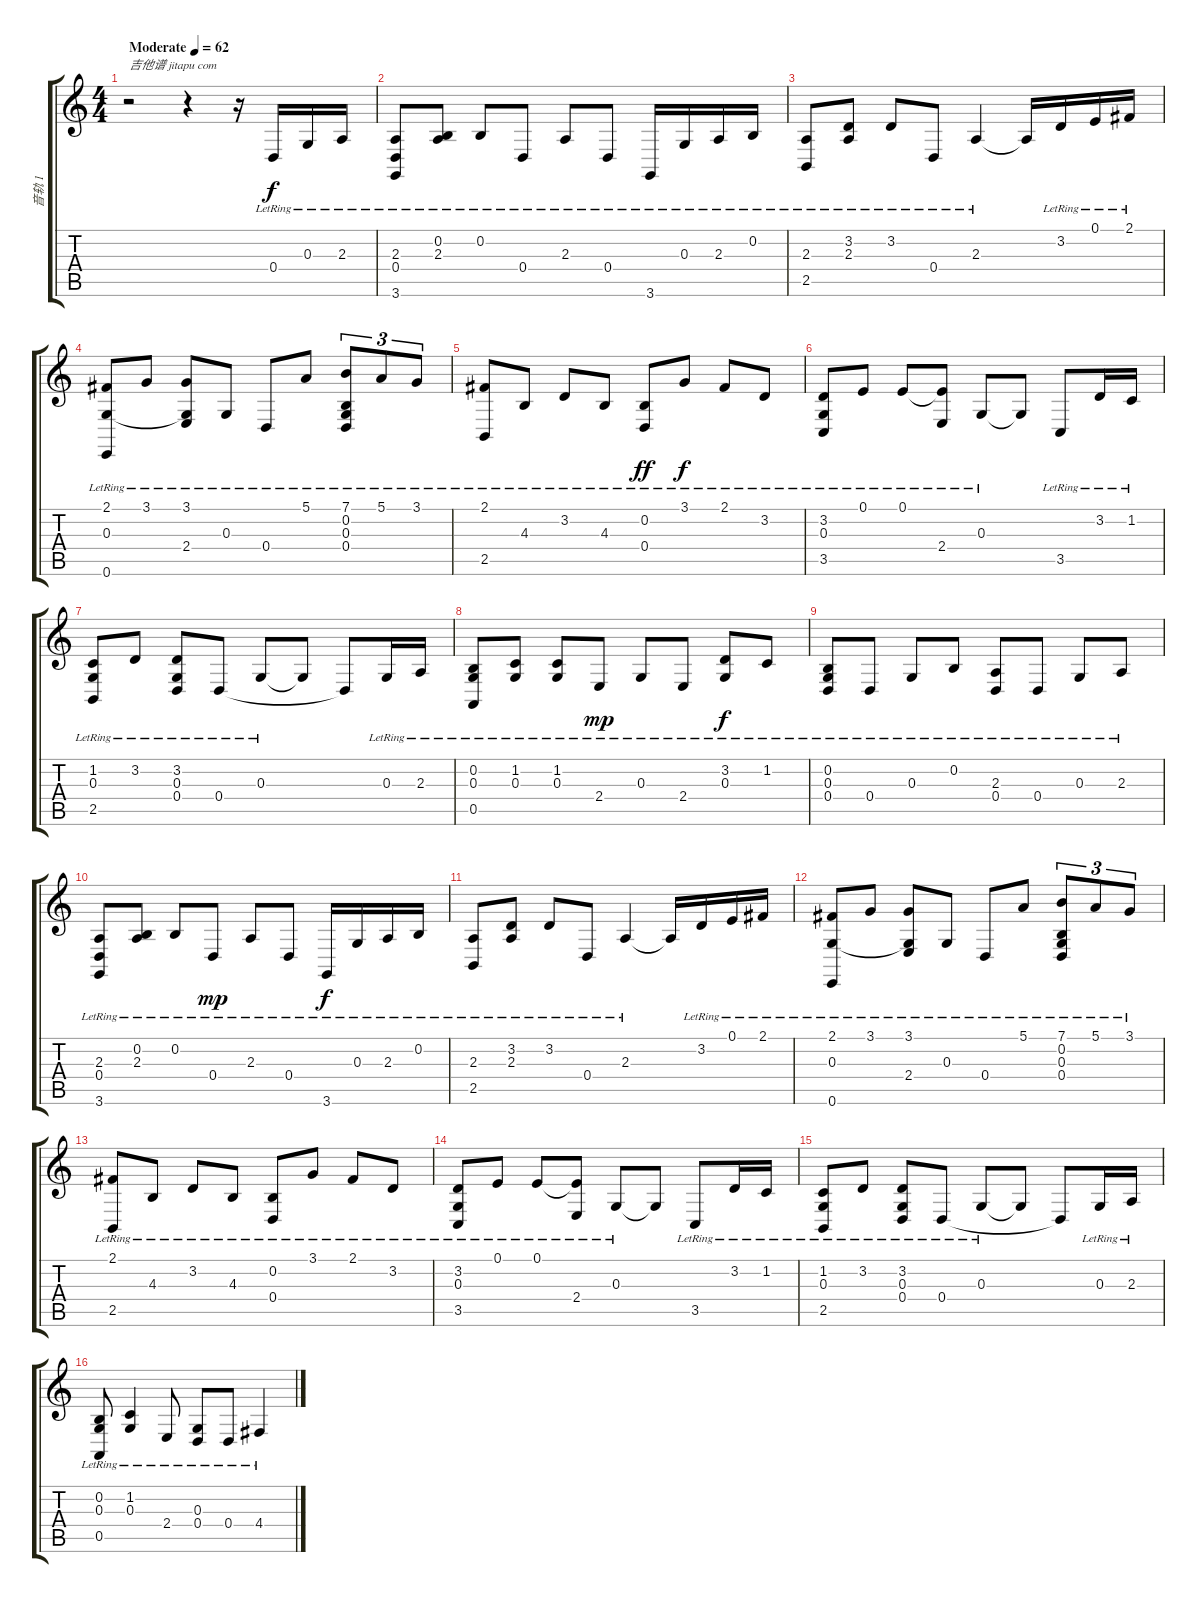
\track ("音轨 1" "音轨 1") {instrument brightacousticpiano}
\staff {score tabs}
\tuning (E4 B3 G3 D3 A2 E2) {hide}
\ts (4 4)
\tempo (62 "Moderate")
\clef g2
\ks c
r.2{txt "吉他谱 jitapu com" dy f instrument brightacousticpiano} r.4 r.16 0.4{lr}.16 0.3{lr}.16 2.3{lr}.16 |
(2.3{lr} 0.4{lr} 3.6{lr}).8 (0.2{lr} 2.3{lr}).8 0.2{lr}.8 0.4{lr}.8 2.3{lr}.8 0.4{lr}.8 3.6{lr}.16 0.3{lr}.16 2.3{lr}.16 0.2{lr}.16 |
(2.3{lr} 2.5{lr}).8 (3.2{lr} 2.3{lr}).8 3.2{lr}.8 0.4{lr}.8 2.3{lr}.4 2.3{t}.16 3.2{lr}.16 0.1{lr}.16 2.1{lr}.16 |
(2.1{lr} 0.3{lr} 0.6{lr}).8 3.1{lr}.8 (3.1{lr} 0.3{t} 2.4{lr}).8 0.3{lr}.8 0.4{lr}.8 5.1{lr}.8 (7.1{lr} 0.2{lr} 0.3{lr} 0.4{lr}).8{tu (3 2)} 5.1{lr}.8{tu (3 2)} 3.1{lr}.8{tu (3 2)} |
(2.1{lr} 2.5{lr}).8 4.3{lr}.8 3.2{lr}.8 4.3{lr}.8 (0.2{lr} 0.4{lr}).8{dy ff} 3.1{lr}.8{dy f} 2.1{lr}.8 3.2{lr}.8 |
(3.2{lr} 0.3{lr} 3.5{lr}).8 0.1{lr}.8 0.1{lr}.8 (0.1{t} 2.4{lr}).8 0.3{lr}.8 0.3{t}.8 3.5{lr}.8 3.2{lr}.16 1.2{lr}.16 |
(1.2{lr} 0.3{lr} 2.5{lr}).8 3.2{lr}.8 (3.2{lr} 0.3{lr} 0.4{lr}).8 0.4{lr}.8 0.3{lr}.8 0.3{t}.8 0.4{t}.8 0.3{lr}.16 2.3{lr}.16 |
(0.2{lr} 0.3{lr} 0.5{lr}).8 (1.2{lr} 0.3{lr}).8 (1.2{lr} 0.3{lr}).8 2.4{lr}.8{dy mp} 0.3{lr}.8 2.4{lr}.8 (3.2{lr} 0.3{lr}).8{dy f} 1.2{lr}.8 |
(0.2{lr} 0.3{lr} 0.4{lr}).8 0.4{lr}.8 0.3{lr}.8 0.2{lr}.8 (2.3{lr} 0.4{lr}).8 0.4{lr}.8 0.3{lr}.8 2.3{lr}.8 |
(2.3{lr} 0.4{lr} 3.6{lr}).8 (0.2{lr} 2.3{lr}).8 0.2{lr}.8 0.4{lr}.8{dy mp} 2.3{lr}.8 0.4{lr}.8 3.6{lr}.16{dy f} 0.3{lr}.16 2.3{lr}.16 0.2{lr}.16 |
(2.3{lr} 2.5{lr}).8 (3.2{lr} 2.3{lr}).8 3.2{lr}.8 0.4{lr}.8 2.3{lr}.4 2.3{t}.16 3.2{lr}.16 0.1{lr}.16 2.1{lr}.16 |
(2.1{lr} 0.3{lr} 0.6{lr}).8 3.1{lr}.8 (3.1{lr} 0.3{t} 2.4{lr}).8 0.3{lr}.8 0.4{lr}.8 5.1{lr}.8 (7.1{lr} 0.2{lr} 0.3{lr} 0.4{lr}).8{tu (3 2)} 5.1{lr}.8{tu (3 2)} 3.1{lr}.8{tu (3 2)} |
(2.1{lr} 2.5{lr}).8 4.3{lr}.8 3.2{lr}.8 4.3{lr}.8 (0.2{lr} 0.4{lr}).8 3.1{lr}.8 2.1{lr}.8 3.2{lr}.8 |
(3.2{lr} 0.3{lr} 3.5{lr}).8 0.1{lr}.8 0.1{lr}.8 (0.1{t} 2.4{lr}).8 0.3{lr}.8 0.3{t}.8 3.5{lr}.8 3.2{lr}.16 1.2{lr}.16 |
(1.2{lr} 0.3{lr} 2.5{lr}).8 3.2{lr}.8 (3.2{lr} 0.3{lr} 0.4{lr}).8 0.4{lr}.8 0.3{lr}.8 0.3{t}.8 0.4{t}.8 0.3{lr}.16 2.3{lr}.16 |
(0.2{lr} 0.3{lr} 0.5{lr}).8 (1.2{lr} 0.3{lr}).4 2.4{lr}.8 (0.3{lr} 0.4{lr}).8 0.4{lr}.8 4.4{lr}.4
